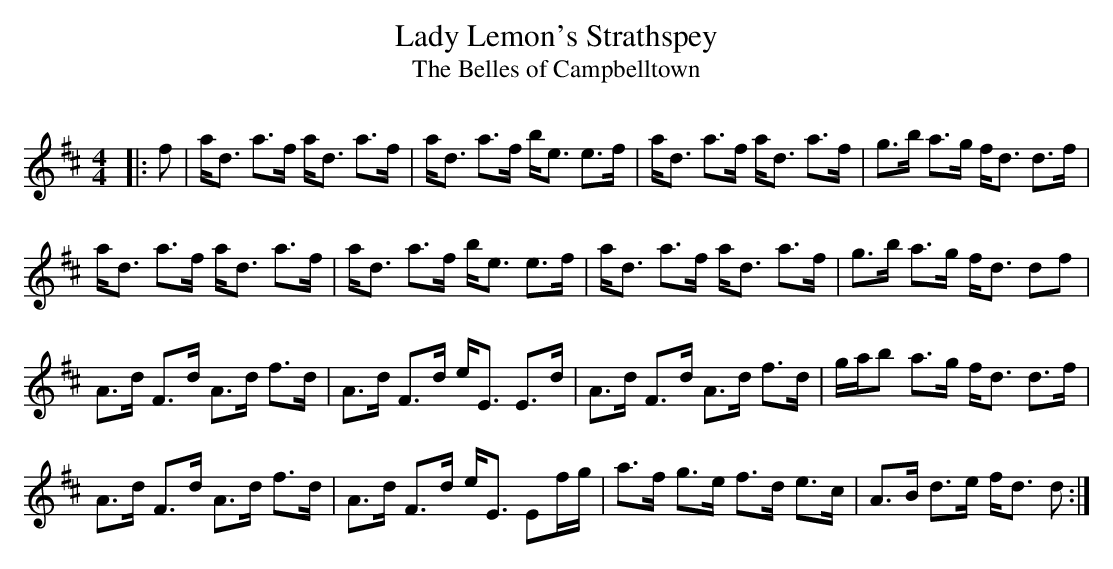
X:1
T: Lady Lemon's Strathspey
T: The Belles of Campbelltown
Q:128
K:D
M:4/4
L:1/16
|:f2|ad3 a3f ad3 a3f|ad3 a3f be3 e3f|ad3 a3f ad3 a3f|g3b a3g fd3 d3f|
ad3 a3f ad3 a3f|ad3 a3f be3 e3f|ad3 a3f ad3 a3f|g3b a3g fd3 d2f2|
A3d F3d A3d f3d|A3d F3d eE3 E3d|A3d F3d A3d f3d|gab2 a3g fd3 d3f|
A3d F3d A3d f3d|A3d F3d eE3 E2fg|a3f g3e f3d e3c|A3B d3e fd3 d2:|
